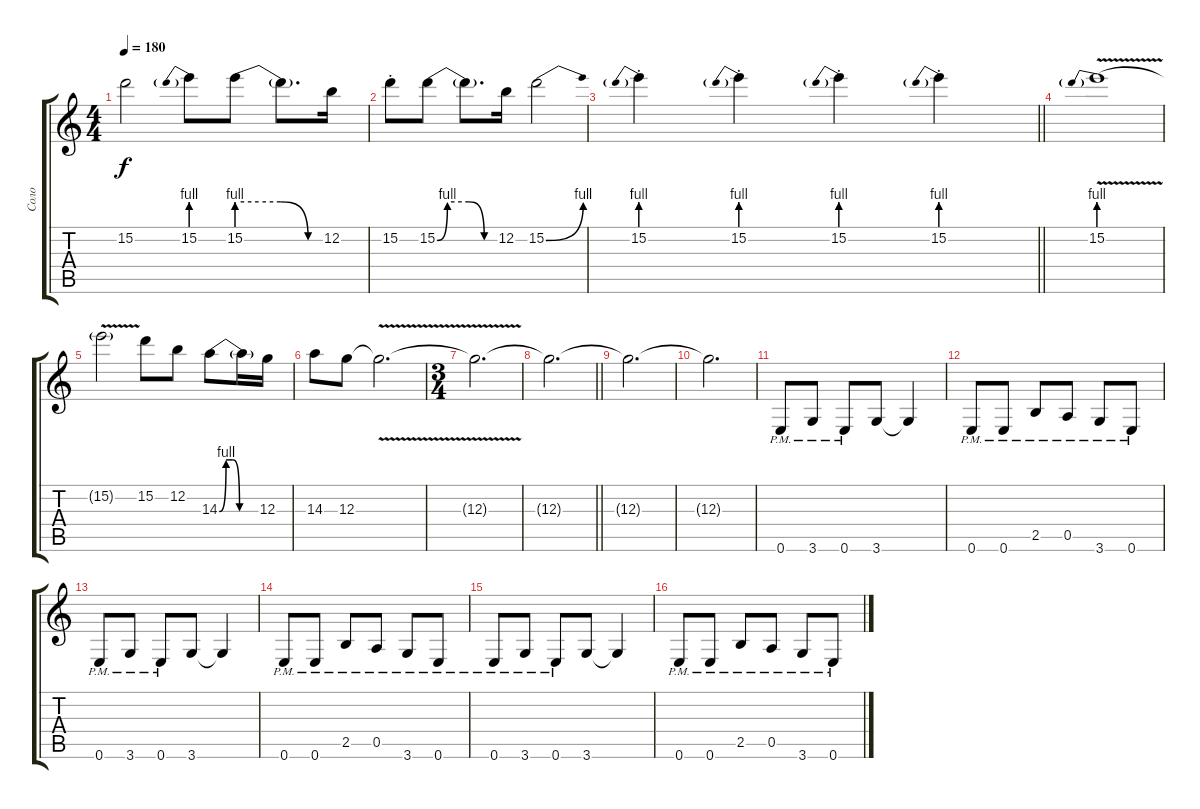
\track ("Соло" "Соло") {instrument distortionguitar}
\staff {score tabs}
\tuning (E4 B3 G3 D3 A2 E2) {hide}
\ts (4 4)
\tempo 180
\clef g2
\ks c
15.2{t}.2{dy f} 15.2{be (prebend 0 4 60 4)}.8 15.2{be (custom 0 4 15 4 30 4 49 0 60 0)}.8 15.2{t}.8{d} 12.2.16 |
15.2{st}.8 15.2{be (custom 0 0 10 4 31 4 46 0 60 0)}.8 15.2{t}.8{d} 12.2.16 15.2{be (bend 0 0 60 4)}.2 |
\barLineRight lightlight
15.2{be (prebend 0 4 60 4) st}.4 15.2{be (prebend 0 4 60 4) st}.4 15.2{be (prebend 0 4 60 4) st}.4 15.2{be (prebend 0 4 60 4) st}.4 |
15.2{be (prebend 0 4 60 4) v}.1 |
15.2{t}.2 15.2.8 12.2.8 14.3{be (custom 0 0 10 4 20 4 30 0 60 0)}.8 14.3{t}.16 12.3.16 |
14.3.8 12.3.8 12.3{v t}.2{d} |
\ts (3 4)
12.3{t}.2{d} |
\barLineRight lightlight
12.3{t}.2{d} |
12.3{t}.2{d} |
12.3{t}.2{d} |
0.6{pm}.8 3.6{pm}.8 0.6{pm}.8 3.6.8 3.6{t}.4 |
0.6{pm}.8 0.6{pm}.8 2.5{pm}.8 0.5{pm}.8 3.6{pm}.8 0.6{pm}.8 |
0.6{pm}.8 3.6{pm}.8 0.6{pm}.8 3.6.8 3.6{t}.4 |
0.6{pm}.8 0.6{pm}.8 2.5{pm}.8 0.5{pm}.8 3.6{pm}.8 0.6{pm}.8 |
0.6{pm}.8 3.6{pm}.8 0.6{pm}.8 3.6.8 3.6{t}.4 |
0.6{pm}.8 0.6{pm}.8 2.5{pm}.8 0.5{pm}.8 3.6{pm}.8 0.6{pm}.8
